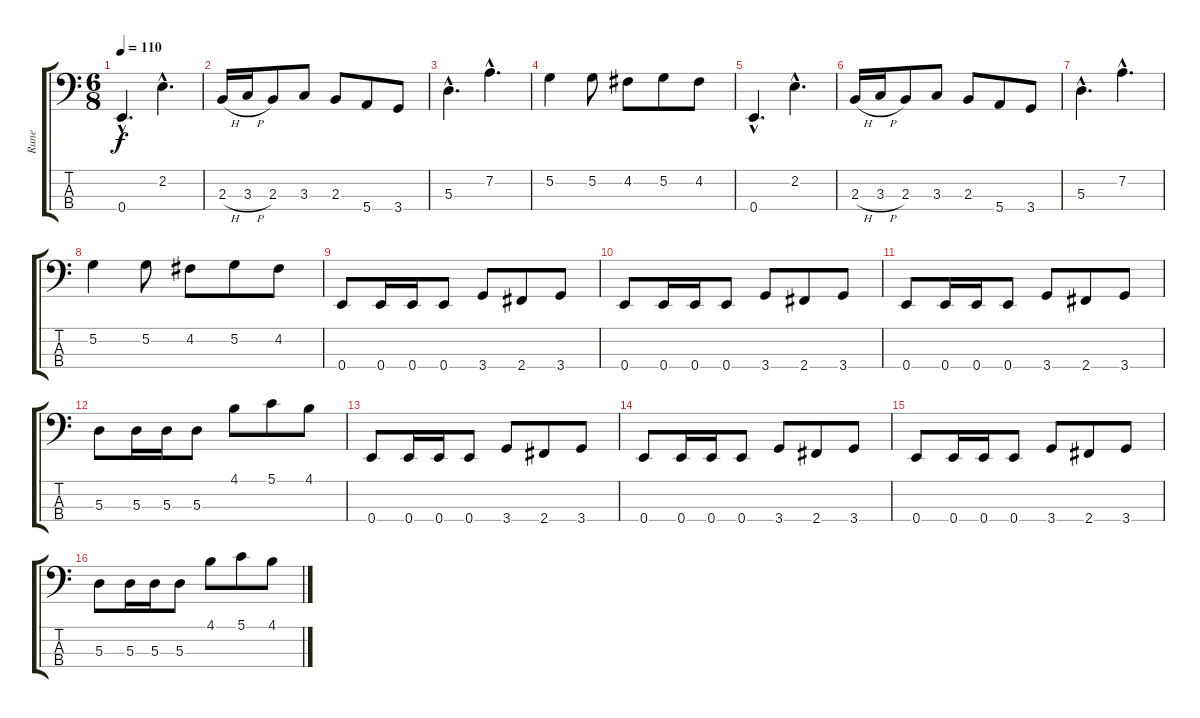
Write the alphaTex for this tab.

\track ("Rune" "Rune") {instrument electricbassfinger}
\staff {score tabs}
\tuning (G2 D2 A1 E1) {hide}
\ts (6 8)
\tempo 110
\clef f4
\ks c
0.4{hac}.4{d dy f} 2.2{hac}.4{d} |
2.3{h}.16 3.3{h}.16 2.3.8 3.3.8 2.3.8 5.4.8 3.4.8 |
5.3{hac}.4{d} 7.2{hac}.4{d} |
5.2.4 5.2.8 4.2.8 5.2.8 4.2.8 |
0.4{hac}.4{d} 2.2{hac}.4{d} |
2.3{h}.16 3.3{h}.16 2.3.8 3.3.8 2.3.8 5.4.8 3.4.8 |
5.3{hac}.4{d} 7.2{hac}.4{d} |
5.2.4 5.2.8 4.2.8 5.2.8 4.2.8 |
0.4.8 0.4.16 0.4.16 0.4.8 3.4.8 2.4.8 3.4.8 |
0.4.8 0.4.16 0.4.16 0.4.8 3.4.8 2.4.8 3.4.8 |
0.4.8 0.4.16 0.4.16 0.4.8 3.4.8 2.4.8 3.4.8 |
5.3.8 5.3.16 5.3.16 5.3.8 4.1.8 5.1.8 4.1.8 |
0.4.8 0.4.16 0.4.16 0.4.8 3.4.8 2.4.8 3.4.8 |
0.4.8 0.4.16 0.4.16 0.4.8 3.4.8 2.4.8 3.4.8 |
0.4.8 0.4.16 0.4.16 0.4.8 3.4.8 2.4.8 3.4.8 |
5.3.8 5.3.16 5.3.16 5.3.8 4.1.8 5.1.8 4.1.8
